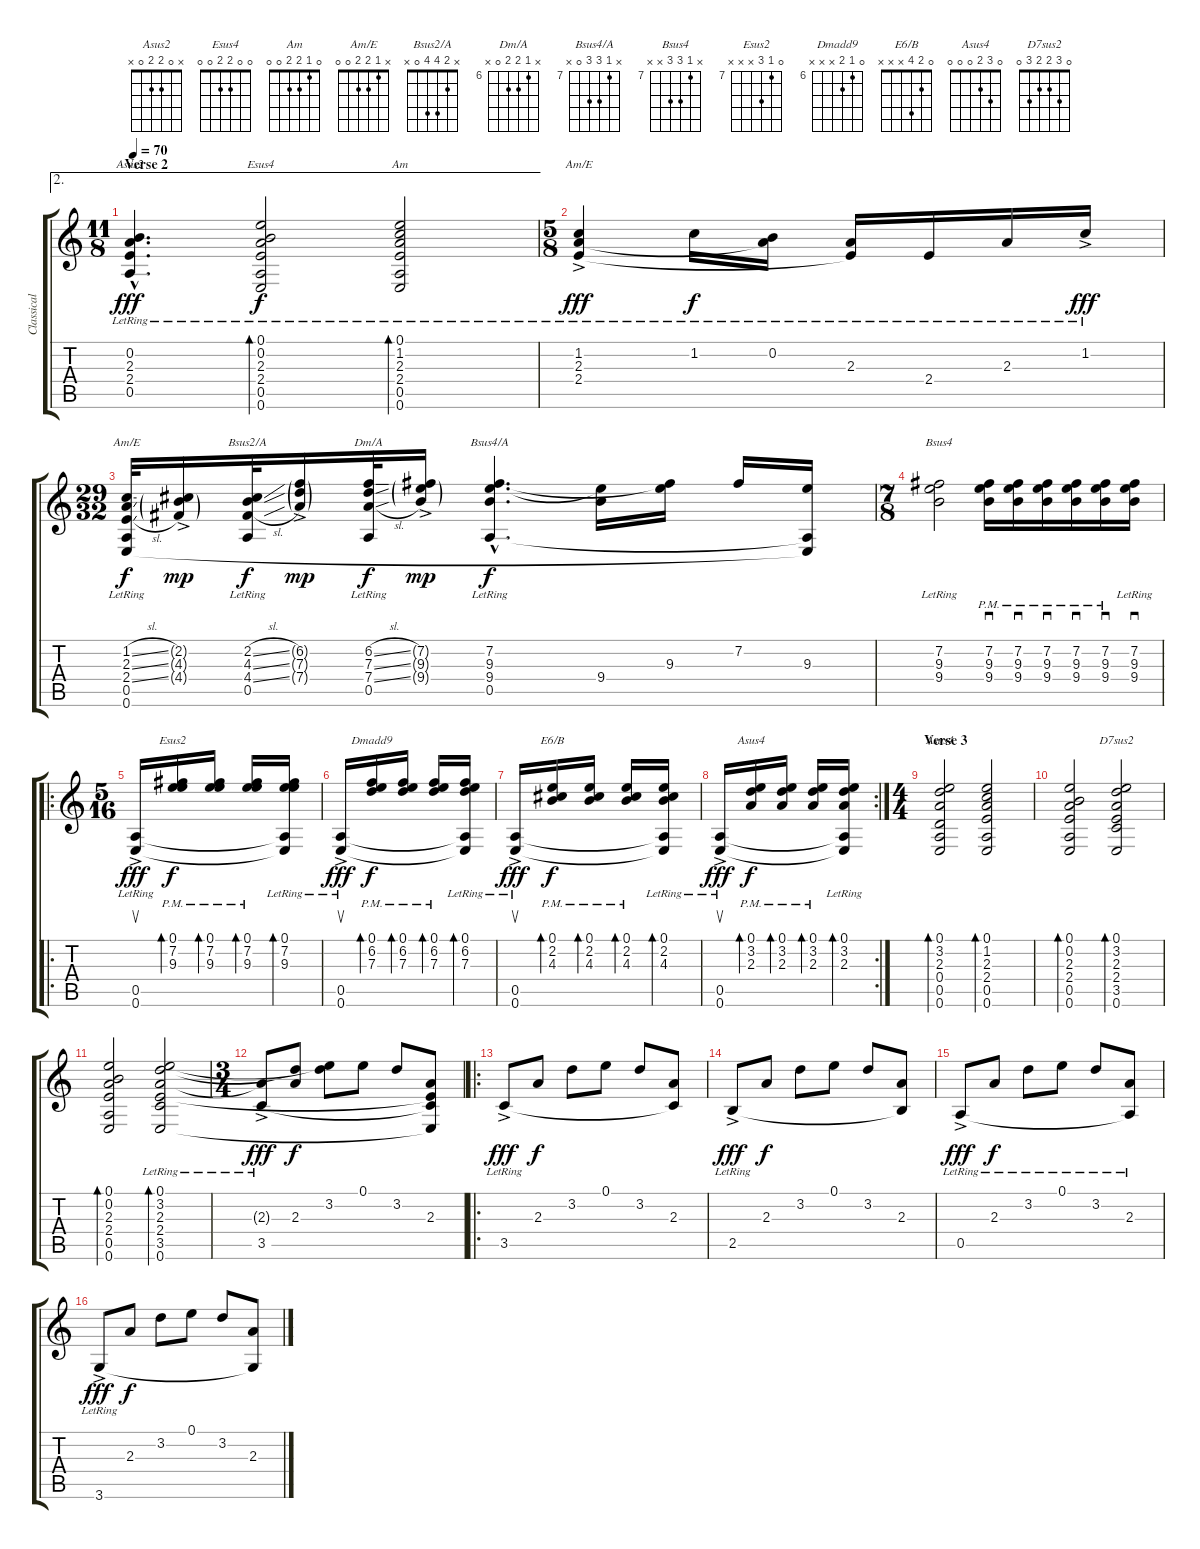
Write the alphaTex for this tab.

\track ("Classical Guitar" "Classical ") {instrument acousticguitarnylon}
\staff {score tabs}
\tuning (E4 B3 G3 D3 A2 E2) {hide}
\chord ("Asus2" x 0 2 2 0 x)
\chord ("Esus4" 0 0 2 2 0 0)
\chord ("Am" 0 1 2 2 0 0)
\chord ("Am/E" x 1 2 2 x x)
\chord ("Am/E" x 1 2 2 0 0)
\chord ("Bsus2/A" x 2 4 4 0 x)
\chord ("Dm/A" x 6 7 7 0 x) {firstfret 6}
\chord ("Bsus4/A" x 7 9 9 0 x) {firstfret 7}
\chord ("Bsus4" x 7 9 9 x x) {firstfret 7}
\chord ("Esus2" 0 7 9 x x x) {firstfret 7}
\chord ("Dmadd9" 0 6 7 x x x) {firstfret 6}
\chord ("E6/B" 0 2 4 x x x)
\chord ("Asus4" 0 3 2 x x x)
\chord ("Asus4" 0 3 2 0 0 0)
\chord ("D7sus2" 0 3 2 2 3 0)
\ae 2
\ts (11 8)
\section ("" "Verse 2")
\tempo 70
\clef g2
\ks c
(0.2{hac lr} 2.3{hac lr} 2.4{hac lr} 0.5{hac lr}).4{d ch "Asus2" dy fff} (0.1{lr} 0.2{lr} 2.3{lr} 2.4{lr} 0.5{lr} 0.6{lr}).2{bd 60 ch "Esus4" dy f} (0.1{lr} 1.2{lr} 2.3{lr} 2.4{lr} 0.5{lr} 0.6{lr}).2{bd 60 ch "Am"} |
\ts (5 8)
(1.2{ac lr} 2.3{ac lr} 2.4{ac lr}).4{ch "Am/E" dy fff} 1.2{lr}.16{dy f} (0.2{lr} 2.3{t}).16 (2.3{lr} 2.4{t}).16 2.4{lr}.16 2.3{lr}.16 1.2{ac lr}.16{dy fff} |
\ts (29 32)
(1.2{sl} 2.3{sl} 2.4{sl} 0.5{lr} 0.6{lr}).32{ch "Am/E" dy f} (2.2{g ac} 4.3{g ac} 4.4{g ac}).16{dy mp} (2.2{sl} 4.3{sl} 4.4{sl} 0.5{lr}).32{ch "Bsus2/A" dy f} (6.2{g ac} 7.3{g ac} 7.4{g ac}).16{dy mp} (6.2{sl} 7.3{sl} 7.4{sl} 0.5{lr}).32{ch "Dm/A" dy f} (7.2{g ac} 9.3{g ac} 9.4{g ac}).16{dy mp} (7.2{hac lr} 9.3{hac lr} 9.4{hac lr} 0.5{hac lr}).4{d ch "Bsus4/A" dy f} (9.3{t} 9.4).16 (7.2{t} 9.3).16 7.2.16 (9.3 0.5{t} 0.6{t}).16 |
\ts (7 8)
(7.2{lr} 9.3{lr} 9.4{lr}).2{ch "Bsus4"} (7.2{pm} 9.3{pm} 9.4{pm}).16{sd} (7.2{pm} 9.3{pm} 9.4{pm}).16{sd} (7.2{pm} 9.3{pm} 9.4{pm}).16{sd} (7.2{pm} 9.3{pm} 9.4{pm}).16{sd} (7.2{pm} 9.3{pm} 9.4{pm}).16{sd} (7.2{lr} 9.3{lr} 9.4{lr}).16{sd} |
\ro
\ts (5 16)
(0.5{ac lr} 0.6{ac lr}).16{su dy fff} (0.1{pm} 7.2{pm} 9.3{pm}).16{bd 60 ch "Esus2" dy f} (0.1{pm} 7.2{pm} 9.3{pm}).16{bd 60} (0.1{pm} 7.2{pm} 9.3{pm}).16{bd 60} (0.1{lr} 7.2{lr} 9.3{lr} 0.5{t} 0.6{t}).16{bd 60} |
(0.5{ac lr} 0.6{ac lr}).16{su dy fff} (0.1{pm} 6.2{pm} 7.3{pm}).16{bd 60 ch "Dmadd9" dy f} (0.1{pm} 6.2{pm} 7.3{pm}).16{bd 60} (0.1{pm} 6.2{pm} 7.3{pm}).16{bd 60} (0.1{lr} 6.2{lr} 7.3{lr} 0.5{t} 0.6{t}).16{bd 60} |
(0.5{ac lr} 0.6{ac lr}).16{su dy fff} (0.1{pm} 2.2{pm} 4.3{pm}).16{bd 60 ch "E6/B" dy f} (0.1{pm} 2.2{pm} 4.3{pm}).16{bd 60} (0.1{pm} 2.2{pm} 4.3{pm}).16{bd 60} (0.1{lr} 2.2{lr} 4.3{lr} 0.5{t} 0.6{t}).16{bd 60} |
\rc 2
(0.5{ac lr} 0.6{ac lr}).16{su dy fff} (0.1{pm} 3.2{pm} 2.3{pm}).16{bd 60 ch "Asus4" dy f} (0.1{pm} 3.2{pm} 2.3{pm}).16{bd 60} (0.1{pm} 3.2{pm} 2.3{pm}).16{bd 60} (0.1{lr} 3.2{lr} 2.3{lr} 0.5{t} 0.6{t}).16{bd 60} |
\ts (4 4)
\section ("" "Verse 3")
(0.1 3.2 2.3 0.4 0.5 0.6).2{bd 60 ch "Asus4"} (0.1 1.2 2.3 2.4 0.5 0.6).2{bd 60} |
(0.1 0.2 2.3 2.4 0.5 0.6).2{bd 60} (0.1 3.2 2.3 2.4 3.5 0.6).2{bd 60 ch "D7sus2"} |
(0.1 0.2 2.3 2.4 0.5 0.6).2{bd 60} (0.1{lr} 3.2{lr} 2.3{lr} 2.4{lr} 3.5{lr} 0.6{lr}).2{bd 60} |
\ts (3 4)
(2.3{t} 3.5{ac lr}).8{dy fff} (3.2{t} 2.3).8{dy f} (0.1{t} 3.2).8 0.1.8 3.2.8 (2.3 2.4{t} 3.5{t} 0.6{t}).8 |
\ro
3.5{ac lr}.8{dy fff} 2.3.8{dy f} 3.2.8 0.1.8 3.2.8 (2.3 3.5{t}).8 |
2.5{ac lr}.8{dy fff} 2.3.8{dy f} 3.2.8 0.1.8 3.2.8 (2.3 2.5{t}).8 |
0.5{ac lr}.8{dy fff} 2.3{lr}.8{dy f} 3.2{lr}.8 0.1{lr}.8 3.2{lr}.8 (2.3{lr} 0.5{t}).8 |
3.6{ac lr}.8{dy fff} 2.3.8{dy f} 3.2.8 0.1.8 3.2.8 (2.3 3.6{t}).8
